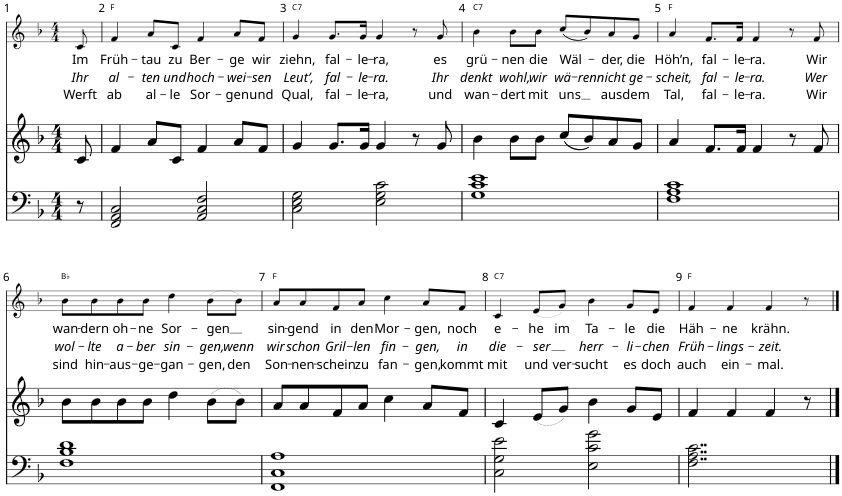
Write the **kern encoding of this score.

**kern	**kern	**kern	**text	**text	**text	**harte
*part2	*part2	*part1	*part1	*part1	*part1	*part1
*staff3	*staff2	*staff1	*staff1	*staff1	*staff1	*
*I"Piano	*	*I"Voice	*	*	*	*
*I'Pno	*	*	*	*	*	*
*	*	*stria5	*	*	*	*
*clefF4	*clefG2	*clefG2	*	*	*	*
*k[b-]	*k[b-]	*k[b-]	*	*	*	*
*M4/4	*M4/4	*M4/4	*	*	*	*
=1	=1	=1	=1	=1	=1	=1
!	!	!	!LO:LY:b	!LO:LY:b	!LO:LY:b	!
8r	8c/	8c/	Im	Ihr	Werft	.
=2	=2	=2	=2	=2	=2	=2
!	!	!	!LO:LY:b	!LO:LY:b	!LO:LY:b	!
2FF/ 2AA/ 2C/	4f/	4f/	Früh-	al-	ab	F:maj
!	!	!	!LO:LY:b	!LO:LY:b	!LO:LY:b	!
.	8a/L	8a/L	-tau	-ten	al-	.
!	!	!	!LO:LY:b	!LO:LY:b	!LO:LY:b	!
.	8c/J	8c/J	zu	und	-le	.
!	!	!	!LO:LY:b	!LO:LY:b	!LO:LY:b	!
2AA/ 2C/ 2F/	4f/	4f/	Ber-	hoch-	Sor-	.
!	!	!	!LO:LY:b	!LO:LY:b	!LO:LY:b	!
.	8a/L	8a/L	-ge	-wei-	-gen	.
!	!	!	!LO:LY:b	!LO:LY:b	!LO:LY:b	!
.	8f/J	8f/J	wir	-sen	und	.
=3	=3	=3	=3	=3	=3	=3
!	!	!	!LO:LY:b	!LO:LY:b	!LO:LY:b	!LO:H:kt=7
2C\ 2E\ 2G\	4g/	4g/	ziehn,	Leut’,	Qual,	C:7
!	!	!	!LO:LY:b	!LO:LY:b	!LO:LY:b	!
.	8.g/L	8.g/L	fal-	fal-	fal-	.
!	!	!	!LO:LY:b	!LO:LY:b	!LO:LY:b	!
.	16g/Jk	16g/Jk	-le-	-le-	-le-	.
!	!	!	!LO:LY:b	!LO:LY:b	!LO:LY:b	!
2E\ 2G\ 2c\	4g/	4g/	-ra,	-ra.	-ra,	.
.	8r	8r	.	.	.	.
!	!	!	!LO:LY:b	!LO:LY:b	!LO:LY:b	!
.	8g/	8g/	es	Ihr	und	.
=4	=4	=4	=4	=4	=4	=4
!	!	!	!LO:LY:b	!LO:LY:b	!LO:LY:b	!LO:H:kt=7
1G 1c 1e	4b-\	4b-\	grü-	denkt	wan-	C:7
!	!	!	!LO:LY:b	!LO:LY:b	!LO:LY:b	!
.	8b-\L	8b-\L	-nen	wohl,	-dert	.
!	!	!	!LO:LY:b	!LO:LY:b	!LO:LY:b	!
.	8b-\J	8b-\J	die	wir	mit	.
!	!	!	!LO:LY:b	!LO:LY:b	!LO:LY:b	!
.	(8cc/L	(8cc/L	Wäl-	wä-	uns	.
!	!	!	!	!LO:LY:b	!	!
.	8b-/)	8b-/)	.	-ren	.	.
!	!	!	!LO:LY:b	!LO:LY:b	!LO:LY:b	!
.	8a/	8a/	-der,	nicht	aus	.
!	!	!	!LO:LY:b	!LO:LY:b	!LO:LY:b	!
.	8g/J	8g/J	die	ge-	dem	.
=5	=5	=5	=5	=5	=5	=5
!	!	!	!LO:LY:b	!LO:LY:b	!LO:LY:b	!
1F 1A 1c	4a/	4a/	Höh’n,	-scheit,	Tal,	F:maj
!	!	!	!LO:LY:b	!LO:LY:b	!LO:LY:b	!
.	8.f/L	8.f/L	fal-	fal-	fal-	.
!	!	!	!LO:LY:b	!LO:LY:b	!LO:LY:b	!
.	16f/Jk	16f/Jk	-le-	-le-	-le-	.
!	!	!	!LO:LY:b	!LO:LY:b	!LO:LY:b	!
.	4f/	4f/	-ra.	-ra.	-ra.	.
.	8r	8r	.	.	.	.
!	!	!	!LO:LY:b	!LO:LY:b	!LO:LY:b	!
.	8f/	8f/	Wir	Wer	Wir	.
!!LO:LB:g=z
=6	=6	=6	=6	=6	=6	=6
!	!	!	!LO:LY:b	!LO:LY:b	!LO:LY:b	!
1F 1B- 1d	8b-\L	8b-\L	wan-	wol-	sind	Bb:maj
!	!	!	!LO:LY:b	!LO:LY:b	!LO:LY:b	!
.	8b-\	8b-\	-dern	-lte	hin-	.
!	!	!	!LO:LY:b	!LO:LY:b	!LO:LY:b	!
.	8b-\	8b-\	oh-	a-	-aus-	.
!	!	!	!LO:LY:b	!LO:LY:b	!LO:LY:b	!
.	8b-\J	8b-\J	-ne	-ber	-ge-	.
!	!	!	!LO:LY:b	!LO:LY:b	!LO:LY:b	!
.	4dd\	4dd\	Sor-	sin-	-gan-	.
!	!	!	!LO:LY:b	!LO:LY:b	!LO:LY:b	!
.	(8b-\L	(8b-\L	-gen	-gen,	-gen,	.
!	!	!	!	!LO:LY:b	!LO:LY:b	!
.	8b-\J)	8b-\J)	.	wenn	den	.
=7	=7	=7	=7	=7	=7	=7
!	!	!	!LO:LY:b	!LO:LY:b	!LO:LY:b	!
1FF 1C 1A	8a/L	8a/L	sin-	wir	Son-	F:maj
!	!	!	!LO:LY:b	!LO:LY:b	!LO:LY:b	!
.	8a/	8a/	-gend	schon	-nen-	.
!	!	!	!LO:LY:b	!LO:LY:b	!LO:LY:b	!
.	8f/	8f/	in	Gril-	-schein	.
!	!	!	!LO:LY:b	!LO:LY:b	!LO:LY:b	!
.	8a/J	8a/J	den	-len	zu	.
!	!	!	!LO:LY:b	!LO:LY:b	!LO:LY:b	!
.	4cc\	4cc\	Mor-	fin-	fan-	.
!	!	!	!LO:LY:b	!LO:LY:b	!LO:LY:b	!
.	8a/L	8a/L	-gen,	-gen,	-gen,	.
!	!	!	!LO:LY:b	!LO:LY:b	!LO:LY:b	!
.	8f/J	8f/J	noch	in	kommt	.
=8	=8	=8	=8	=8	=8	=8
!	!	!	!LO:LY:b	!LO:LY:b	!LO:LY:b	!LO:H:kt=7
2C\ 2G\ 2e\	4c/	4c/	e-	die-	mit	C:7
!	!	!	!LO:LY:b	!LO:LY:b	!LO:LY:b	!
.	(8e/L	(8e/L	-he	-ser	und	.
!	!	!	!LO:LY:b	!	!LO:LY:b	!
.	8g/J)	8g/J)	im	.	ver-	.
!	!	!	!LO:LY:b	!LO:LY:b	!LO:LY:b	!
2E\ 2c\ 2g\	4b-\	4b-\	Ta-	herr-	-sucht	.
!	!	!	!LO:LY:b	!LO:LY:b	!LO:LY:b	!
.	8g/L	8g/L	-le	-li-	es	.
!	!	!	!LO:LY:b	!LO:LY:b	!LO:LY:b	!
.	8e/J	8e/J	die	-chen	doch	.
=9	=9	=9	=9	=9	=9	=9
!	!	!	!LO:LY:b	!LO:LY:b	!LO:LY:b	!
2..F\ 2..A\ 2..c\	4f/	4f/	Häh-	Früh-	auch	F:maj
!	!	!	!LO:LY:b	!LO:LY:b	!LO:LY:b	!
.	4f/	4f/	-ne	-lings-	ein-	.
!	!	!	!LO:LY:b	!LO:LY:b	!LO:LY:b	!
.	4f/	4f/	krähn.	-zeit.	-mal.	.
.	8r	8r	.	.	.	.
==	==	==	==	==	==	==
*-	*-	*-	*-	*-	*-	*-
